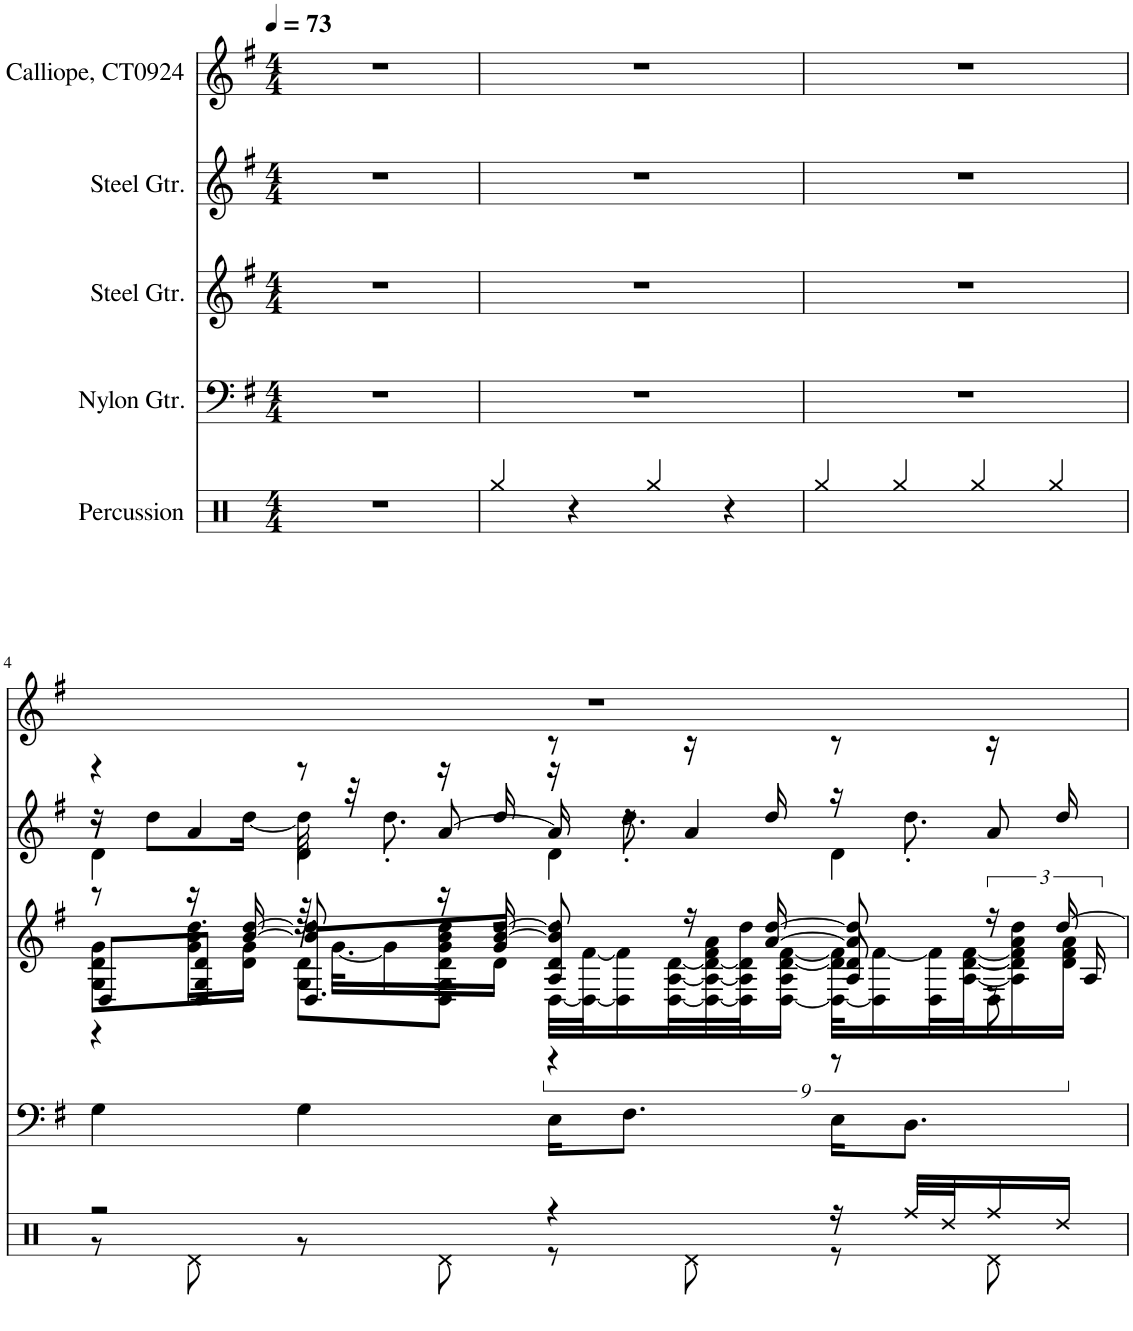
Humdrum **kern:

**kern	**kern	**kern	**kern	**kern
*part5	*part4	*part3	*part2	*part1
*staff5	*staff4	*staff3	*staff2	*staff1
*I"Percussion	*I"Nylon Gtr.	*I"Steel Gtr.	*I"Steel Gtr.	*I"Calliope, CT0924
*clefX	*clefF4	*clefG2	*clefG2	*clefG2
*k[]	*k[f#]	*k[f#]	*k[f#]	*k[f#]
*M4/4	*M4/4	*M4/4	*M4/4	*M4/4
*MM73	*MM73	*MM73	*MM73	*MM73
=1	=1	=1	=1	=1
1r	1r	1r	1r	1r
=2	=2	=2	=2	=2
4Rgg/	1r	1r	1r	1r
4r	.	.	.	.
4Rgg/	.	.	.	.
4r	.	.	.	.
=3	=3	=3	=3	=3
4Rgg/	1r	1r	1r	1r
4Rgg/	.	.	.	.
4Rgg/	.	.	.	.
4Rgg/	.	.	.	.
!!LO:LB:g=z
=4	=4	=4	=4	=4
*^	*	*^	*^	*
*	*	*	*	*^	*	*^	*
*	*	*	*	*	*^	*	*	*^	*
2r	8r	4G\	8r	8G\ 8d\ 8g\L	8D/L	4r	4r	16r	8r	4d\	1r
.	.	.	.	.	.	.	.	8dd\L	.	.	.
.	8Rd\	.	16r	16g\ 16b\ 16dd\L	8D/' 8G/' 8d/'J	.	.	.	4a/	.	.
.	.	.	[16b/ [16dd/	16d\ 16g\JJ	.	.	.	[16dd\Jk	.	.	.
.	8r	4G\	8b/] 8dd/]	64r	8.D'/L	8G\ 8d\L	8r	32dd\]	.	4d\	.
.	.	.	.	[32.g\KLL	.	.	.	.	.	.	.
.	.	.	.	.	.	.	.	32r	.	.	.
.	.	.	.	16g\]	.	.	.	8.dd'\	.	.	.
.	8Rd\	.	16r	16d\ 16g\ 16b\ 16dd\	.	8D\ 8G\J	16r	.	[8a/	.	.
.	.	.	[16b/ [16dd/	16d\JJ	16g/Jk	.	16dd/	.	.	.	.
4r	8r	16E\KL	8b/] 8dd/]	[36D\LLL	4A/' 4d/'	4r	8r	16r	16a/]	4d\	.
.	.	.	.	36D\_ [36f#\J	.	.	.	.	.	.	.
.	.	.	.	18D\] 18f#\]	.	.	.	.	.	.	.
.	.	8.F#\J	.	.	.	.	.	8.dd'\	16r	.	.
.	.	.	.	[36D\ [36A\ [36d\L	.	.	.	.	.	.	.
.	8Rd\	.	16r	.	.	.	16r	.	4a/	.	.
.	.	.	.	36D\_ 36A\_ 36d\_ 36f#\ 36a\	.	.	.	.	.	.	.
.	.	.	.	36D\] 36A\] 36d\] 36dd\J	.	.	.	.	.	.	.
.	.	.	[16a/ [16dd/	.	.	.	16dd/	.	.	.	.
.	.	.	.	[18D\ 18A\ [18d\ [18f#\JJ	.	.	.	.	.	.	.
16r	8r	16E\KL	8a/] 8dd/]	36D\_ 36d\] 36f#\]KLL	8A/ 8d/	8r	8r	16r	.	4d\	.
.	.	.	.	18D\] [18f#\	.	.	.	.	.	.	.
32Rff/LLL	.	8.D\J	.	.	.	.	.	8.dd'\	.	.	.
.	.	.	.	36D\ 36f#\]L	.	.	.	.	.	.	.
32Rdd/J	.	.	.	.	.	.	.	.	.	.	.
.	.	.	.	[36A\ [36d\ [36f#\J	.	.	.	.	.	.	.
16Rff/	8Rd\	.	16r	.	12r	8D\	16r	.	8a/	.	.
.	.	.	.	18A\] 18d\] 18f#\] 18a\ 18dd\	.	.	.	.	.	.	.
16Rdd/JJ	.	.	[16dd/	.	.	.	16dd/	.	.	.	.
.	.	.	.	18d\ 18f#\ 18a\JJ	.	.	.	.	.	.	.
.	.	.	.	.	24A/	.	.	.	.	.	.
*	*	*	*v	*v	*v	*v	*	*	*	*	*
*v	*v	*	*	*v	*v	*v	*v	*
=	=	=	=	=
*-	*-	*-	*-	*-
